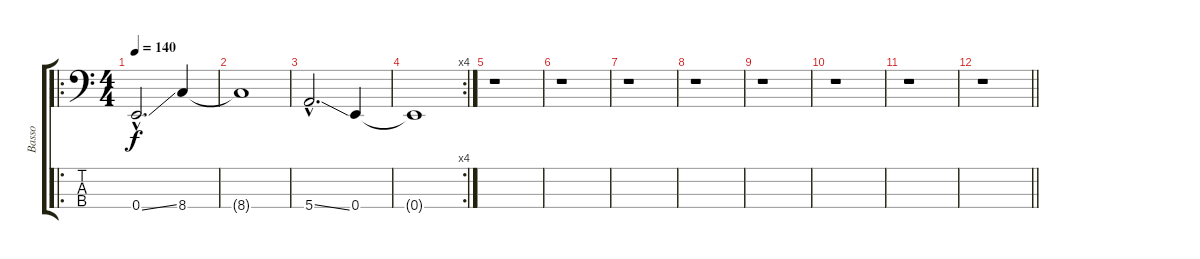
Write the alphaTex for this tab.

\track ("Basso" "Basso") {instrument electricbassfinger}
\staff {score tabs}
\tuning (G2 D2 A1 E1) {hide}
\ro
\ts (4 4)
\tempo 140
\clef f4
\ks c
0.4{ss hac}.2{d dy f} 8.4.4 |
8.4{t}.1 |
5.4{ss hac}.2{d} 0.4.4 |
\rc 4
0.4{t}.1 |
r.1 |
r.1 |
r.1 |
r.1 |
r.1 |
r.1 |
r.1 |
\barLineRight lightlight
r.1
